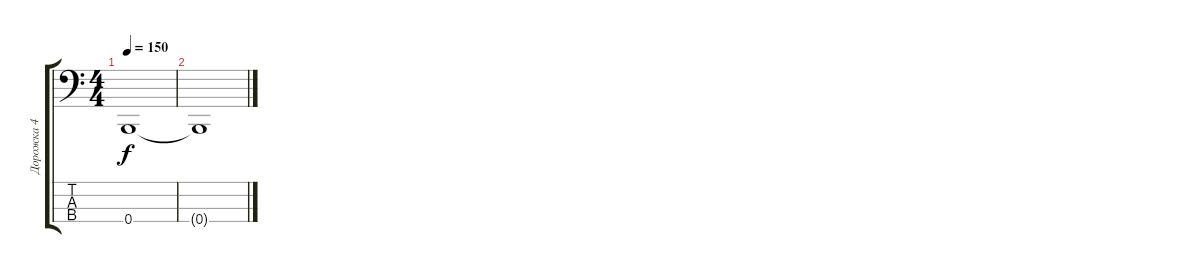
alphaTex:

\track ("Дорожка 4" "Дорожка 4") {instrument electricbassfinger}
\staff {score tabs}
\tuning (E2 B1 Gb1 B0) {hide}
\ts (4 4)
\tempo 150
\clef f4
\ks c
0.4{t}.1{dy f} |
0.4{t}.1
